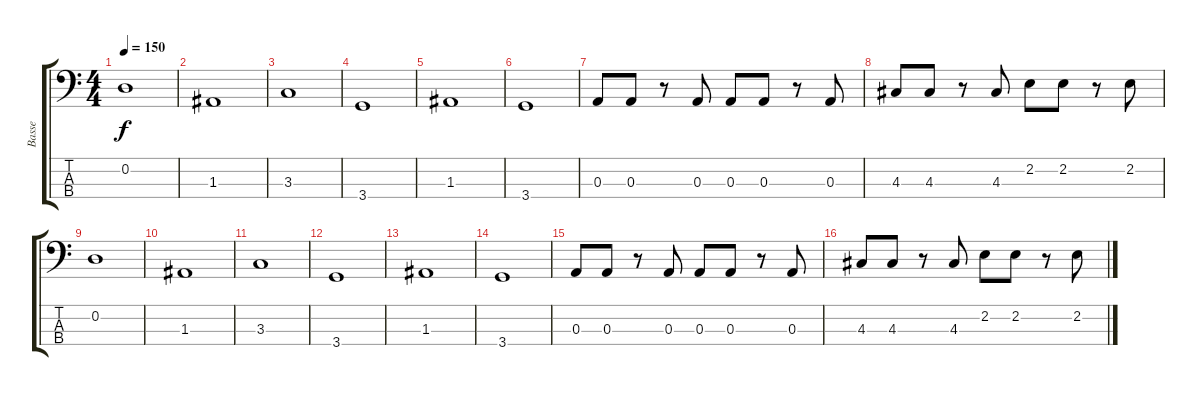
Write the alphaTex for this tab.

\track ("Basse" "Basse") {instrument electricbassfinger}
\staff {score tabs}
\tuning (G2 D2 A1 E1) {hide}
\ts (4 4)
\tempo 150
\clef f4
\ks c
0.2.1{dy f} |
1.3.1 |
3.3.1 |
3.4.1 |
1.3.1 |
3.4.1 |
0.3.8 0.3.8 r.8 0.3.8 0.3.8 0.3.8 r.8 0.3.8 |
4.3.8 4.3.8 r.8 4.3.8 2.2.8 2.2.8 r.8 2.2.8 |
0.2.1 |
1.3.1 |
3.3.1 |
3.4.1 |
1.3.1 |
3.4.1 |
0.3.8 0.3.8 r.8 0.3.8 0.3.8 0.3.8 r.8 0.3.8 |
4.3.8 4.3.8 r.8 4.3.8 2.2.8 2.2.8 r.8 2.2.8
